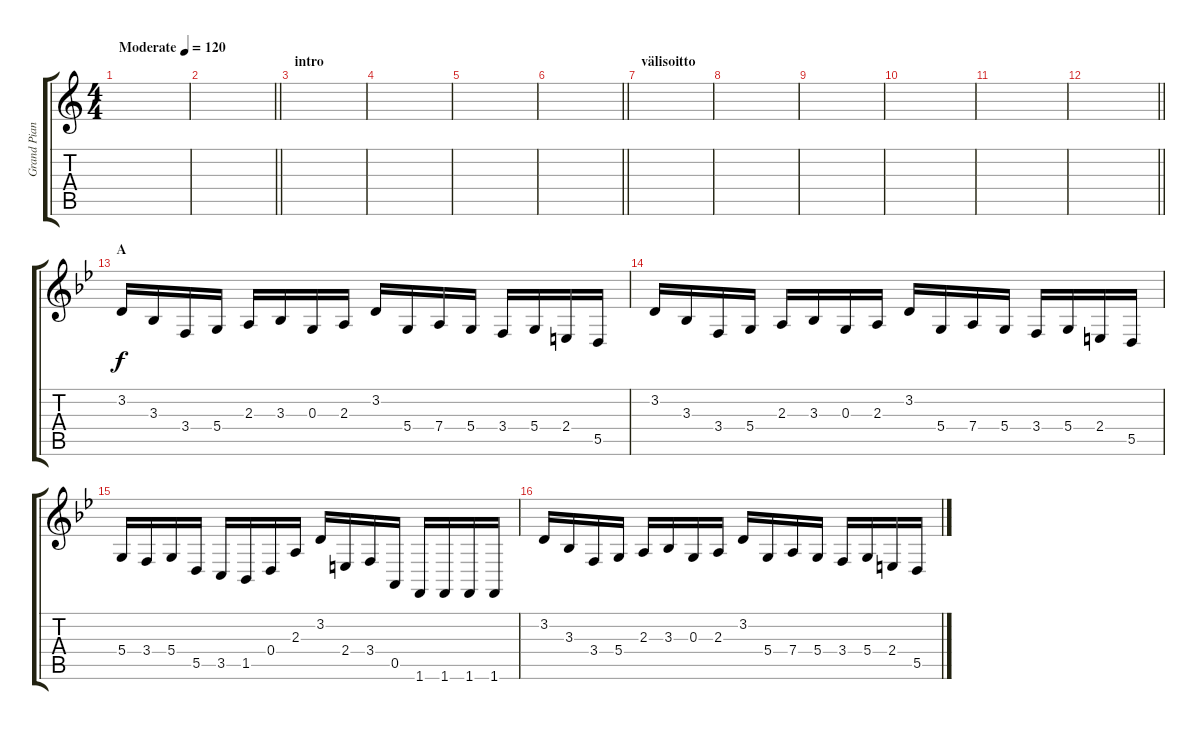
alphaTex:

\track ("Grand Piano" "Grand Pian") {instrument brightacousticpiano}
\staff {score tabs}
\tuning (E4 B3 G3 D3 A2 E2) {hide}
\ts (4 4)
\tempo (120 "Moderate")
\clef g2
\ks c
|
\barLineRight lightlight
|
\section ("" "intro")
\ks aminor
|
|
|
\barLineRight lightlight
|
\section ("" "välisoitto")
|
|
|
|
|
\barLineRight lightlight
|
\section ("" "A")
\ks gminor
3.2.16 3.3.16 3.4.16 5.4.16 2.3.16 3.3.16 0.3.16 2.3.16 3.2.16 5.4.16 7.4.16 5.4.16 3.4.16 5.4.16 2.4.16 5.5.16 |
3.2.16 3.3.16 3.4.16 5.4.16 2.3.16 3.3.16 0.3.16 2.3.16 3.2.16 5.4.16 7.4.16 5.4.16 3.4.16 5.4.16 2.4.16 5.5.16 |
5.4.16 3.4.16 5.4.16 5.5.16 3.5.16 1.5.16 0.4.16 2.3.16 3.2.16 2.4.16 3.4.16 0.5.16 1.6.16 1.6.16 1.6.16 1.6.16 |
3.2.16 3.3.16 3.4.16 5.4.16 2.3.16 3.3.16 0.3.16 2.3.16 3.2.16 5.4.16 7.4.16 5.4.16 3.4.16 5.4.16 2.4.16 5.5.16
